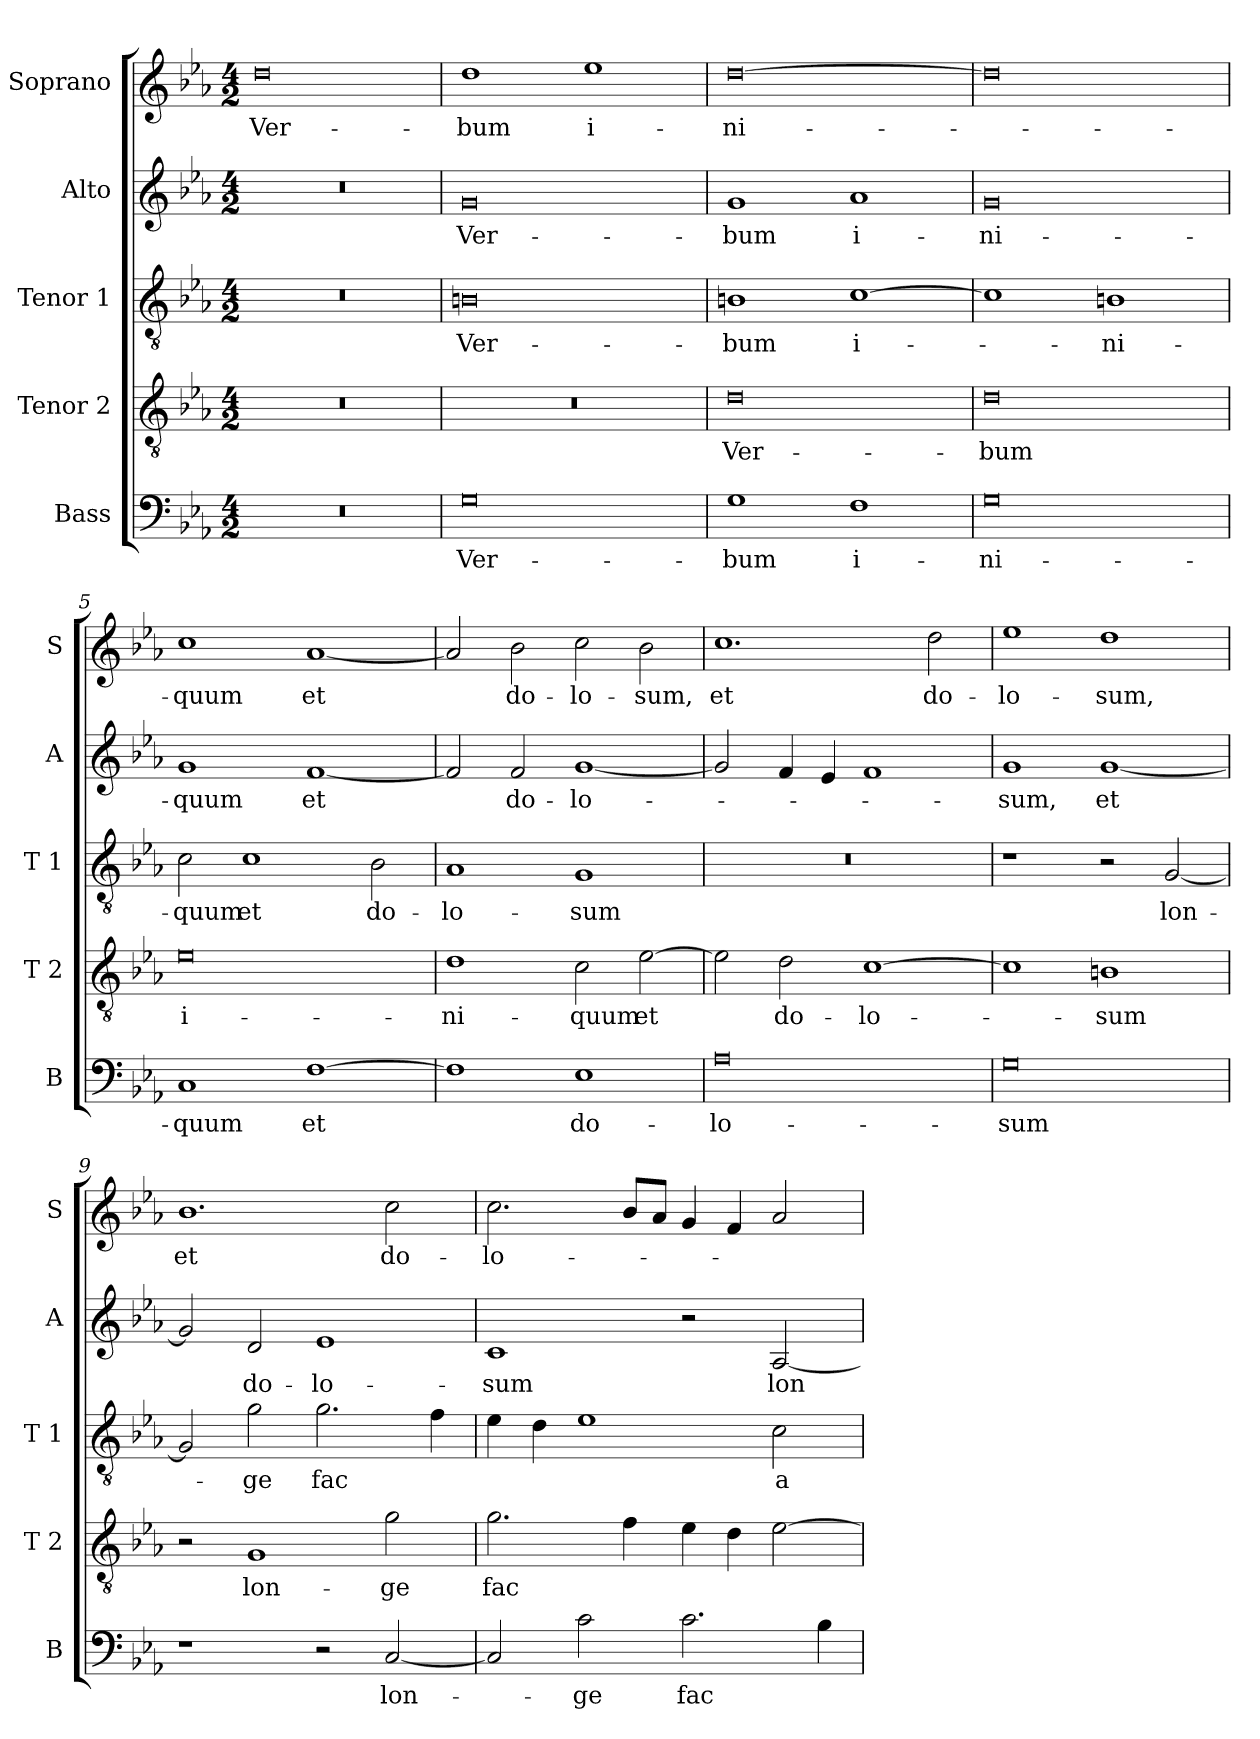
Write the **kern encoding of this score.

**kern	**text	**kern	**text	**kern	**text	**kern	**text	**kern	**text
*part5	*part5	*part4	*part4	*part3	*part3	*part2	*part2	*part1	*part1
*staff5	*staff5	*staff4	*staff4	*staff3	*staff3	*staff2	*staff2	*staff1	*staff1
*I"Bass	*	*I"Tenor 2	*	*I"Tenor 1	*	*I"Alto	*	*I"Soprano	*
*I'B	*	*I'T 2	*	*I'T 1	*	*I'A	*	*I'S	*
*clefF4	*	*clefGv2	*	*clefGv2	*	*clefG2	*	*clefG2	*
*k[b-e-a-]	*	*k[b-e-a-]	*	*k[b-e-a-]	*	*k[b-e-a-]	*	*k[b-e-a-]	*
*E-:	*	*E-:	*	*E-:	*	*E-:	*	*E-:	*
*M4/2	*	*M4/2	*	*M4/2	*	*M4/2	*	*M4/2	*
=1	=1	=1	=1	=1	=1	=1	=1	=1	=1
!	!	!	!	!	!	!	!	!	!LO:LY:b
0r	.	0r	.	0r	.	0r	.	0dd	Ver-
=2	=2	=2	=2	=2	=2	=2	=2	=2	=2
!	!LO:LY:b	!	!	!	!LO:LY:b	!	!LO:LY:b	!	!LO:LY:b
0G	Ver-	0r	.	0Bn	Ver-	0g	Ver-	1dd	-bum
!	!	!	!	!	!	!	!	!	!LO:LY:b
.	.	.	.	.	.	.	.	1ee-	i-
=3	=3	=3	=3	=3	=3	=3	=3	=3	=3
!	!LO:LY:b	!	!LO:LY:b	!	!LO:LY:b	!	!LO:LY:b	!	!LO:LY:b
1G	-bum	0d	Ver-	1Bn	-bum	1g	-bum	[0dd	-ni-
!	!LO:LY:b	!	!	!	!LO:LY:b	!	!LO:LY:b	!	!
1F	i-	.	.	[1c	i-	1a-	i-	.	.
=4	=4	=4	=4	=4	=4	=4	=4	=4	=4
!	!LO:LY:b	!	!LO:LY:b	!	!	!	!LO:LY:b	!	!
0G	-ni-	0d	-bum	1c]	.	0g	-ni-	0dd]	.
!	!	!	!	!	!LO:LY:b	!	!	!	!
.	.	.	.	1Bn	-ni-	.	.	.	.
=5	=5	=5	=5	=5	=5	=5	=5	=5	=5
!	!LO:LY:b	!	!LO:LY:b	!	!LO:LY:b	!	!LO:LY:b	!	!LO:LY:b
1C	-quum	0e-	i-	2c\	-quum	1g	-quum	1cc	-quum
!	!	!	!	!	!LO:LY:b	!	!	!	!
.	.	.	.	1c	et	.	.	.	.
!	!LO:LY:b	!	!	!	!	!	!LO:LY:b	!	!LO:LY:b
[1F	et	.	.	.	.	[1f	et	[1a-	et
!	!	!	!	!	!LO:LY:b	!	!	!	!
.	.	.	.	2B-\	do-	.	.	.	.
!!LO:LB:g=z
=6	=6	=6	=6	=6	=6	=6	=6	=6	=6
!	!	!	!LO:LY:b	!	!LO:LY:b	!	!	!	!
1F]	.	1d	-ni-	1A-	-lo-	2f/]	.	2a-/]	.
!	!	!	!	!	!	!	!LO:LY:b	!	!LO:LY:b
.	.	.	.	.	.	2f/	do-	2b-\	do-
!	!LO:LY:b	!	!LO:LY:b	!	!LO:LY:b	!	!LO:LY:b	!	!LO:LY:b
1E-	do-	2c\	-quum	1G	-sum	[1g	-lo-	2cc\	-lo-
!	!	!	!LO:LY:b	!	!	!	!	!	!LO:LY:b
.	.	[2e-\	et	.	.	.	.	2b-\	-sum,
=7	=7	=7	=7	=7	=7	=7	=7	=7	=7
!	!LO:LY:b	!	!	!	!	!	!	!	!LO:LY:b
0A-	-lo-	2e-\]	.	0r	.	2g/]	.	1.cc	et
!	!	!	!LO:LY:b	!	!	!	!	!	!
.	.	2d\	do-	.	.	4f/	.	.	.
.	.	.	.	.	.	4e-/	.	.	.
!	!	!	!LO:LY:b	!	!	!	!	!	!
.	.	[1c	-lo-	.	.	1f	.	.	.
!	!	!	!	!	!	!	!	!	!LO:LY:b
.	.	.	.	.	.	.	.	2dd\	do-
=8	=8	=8	=8	=8	=8	=8	=8	=8	=8
!	!LO:LY:b	!	!	!	!	!	!LO:LY:b	!	!LO:LY:b
0G	-sum	1c]	.	1r	.	1g	-sum,	1ee-	-lo-
!	!	!	!LO:LY:b	!	!	!	!LO:LY:b	!	!LO:LY:b
.	.	1Bn	-sum	2r	.	[1g	et	1dd	-sum,
!	!	!	!	!	!LO:LY:b	!	!	!	!
.	.	.	.	[2G/	lon-	.	.	.	.
=9	=9	=9	=9	=9	=9	=9	=9	=9	=9
!	!	!	!	!	!	!	!	!	!LO:LY:b
1r	.	2r	.	2G/]	.	2g/]	.	1.b-	et
!	!	!	!LO:LY:b	!	!LO:LY:b	!	!LO:LY:b	!	!
.	.	1G	lon-	2g\	-ge	2d/	do-	.	.
!	!	!	!	!	!LO:LY:b	!	!LO:LY:b	!	!
2r	.	.	.	2.g\	fac	1e-	-lo-	.	.
!	!LO:LY:b	!	!LO:LY:b	!	!	!	!	!	!LO:LY:b
[2C/	lon-	2g\	-ge	.	.	.	.	2cc\	do-
.	.	.	.	4f\	.	.	.	.	.
=10	=10	=10	=10	=10	=10	=10	=10	=10	=10
!	!	!	!LO:LY:b	!	!	!	!LO:LY:b	!	!LO:LY:b
2C/]	.	2.g\	fac	4e-\	.	1c	-sum	2.cc\	-lo-
.	.	.	.	4d\	.	.	.	.	.
!	!LO:LY:b	!	!	!	!	!	!	!	!
2c\	-ge	.	.	1e-	.	.	.	.	.
.	.	4f\	.	.	.	.	.	8b-/L	.
.	.	.	.	.	.	.	.	8a-/J	.
!	!LO:LY:b	!	!	!	!	!	!	!	!
2.c\	fac	4e-\	.	.	.	2r	.	4g/	.
.	.	4d\	.	.	.	.	.	4f/	.
!	!	!	!	!	!LO:LY:b	!	!LO:LY:b	!	!
.	.	[2e-\	.	2c\	a	[2A-/	lon-	2a-/	.
4B-\	.	.	.	.	.	.	.	.	.
=	=	=	=	=	=	=	=	=	=
*-	*-	*-	*-	*-	*-	*-	*-	*-	*-
